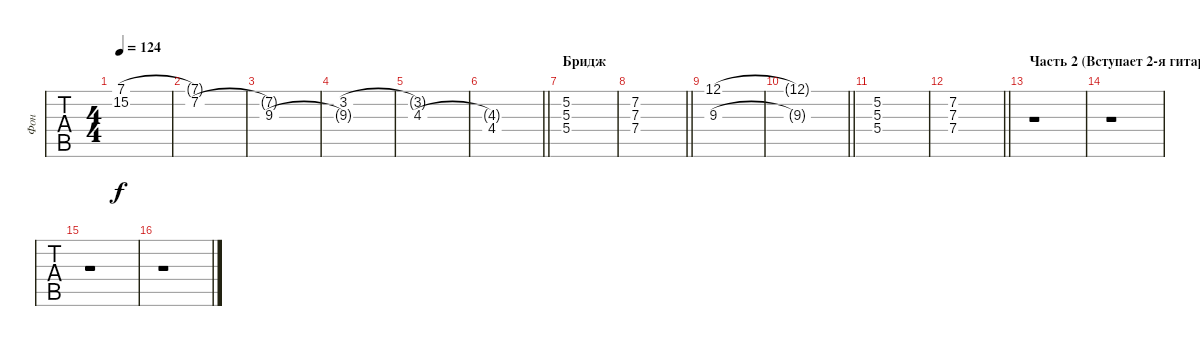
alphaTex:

\track ("Фон" "Фон") {instrument synthstrings1}
\staff {tabs}
\tuning (E4 B3 G3 D3 A2 E2) {hide}
\ts (4 4)
\tempo 124
\clef g2
\ks c
(7.1 15.2{t}).1{dy f} |
(7.1{t} 7.2).1 |
(7.2{t} 9.3).1 |
(3.2 9.3{t}).1 |
(3.2{t} 4.3).1 |
\barLineRight lightlight
(4.3{t} 4.4).1 |
\section ("" "Бридж")
(5.2 5.3 5.4).1 |
\barLineRight lightlight
(7.2 7.3 7.4).1 |
(12.1 9.3).1 |
\barLineRight lightlight
(12.1{t} 9.3{t}).1 |
(5.2 5.3 5.4).1 |
\barLineRight lightlight
(7.2 7.3 7.4).1 |
\section ("" "Часть 2 (Вступает 2-я гитара)")
r.1 |
r.1 |
r.1 |
r.1
